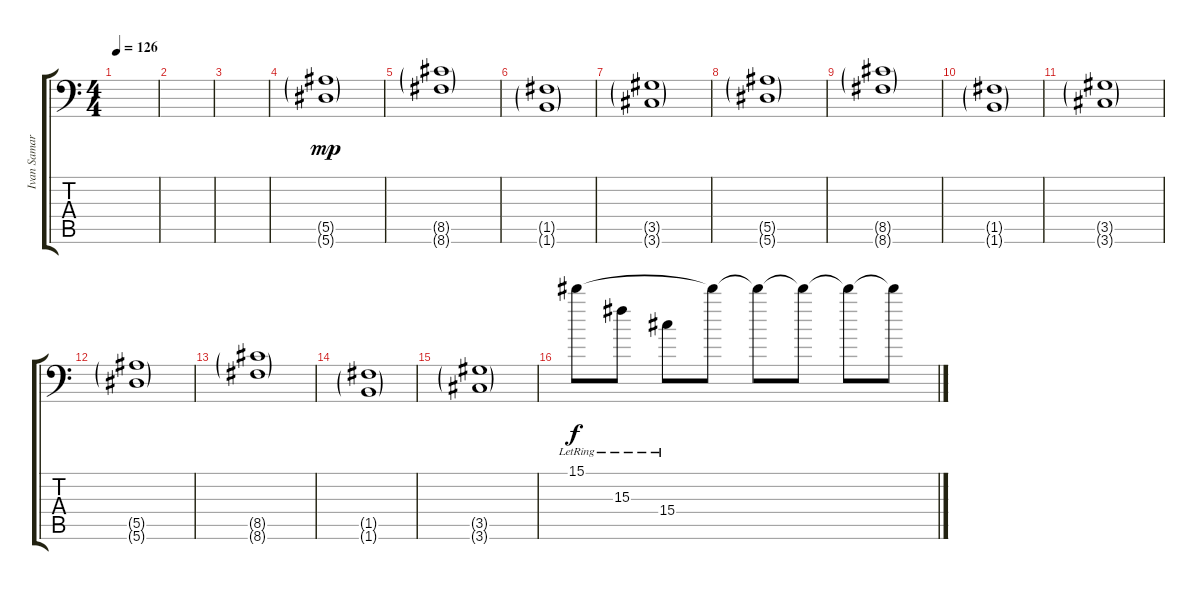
\track ("Ivan Samarin" "Ivan Samar") {instrument distortionguitar}
\staff {score tabs}
\tuning (C4 G3 Eb3 Bb2 F2 Bb1) {hide}
\ts (4 4)
\tempo 126
\clef f4
\ks c
|
|
|
(5.5{g} 5.6{g}).1{dy mp} |
(8.5{g} 8.6{g}).1 |
(1.5{g} 1.6{g}).1 |
(3.5{g} 3.6{g}).1 |
(5.5{g} 5.6{g}).1 |
(8.5{g} 8.6{g}).1 |
(1.5{g} 1.6{g}).1 |
(3.5{g} 3.6{g}).1 |
(5.5{g} 5.6{g}).1 |
(8.5{g} 8.6{g}).1 |
(1.5{g} 1.6{g}).1 |
(3.5{g} 3.6{g}).1 |
15.1{lr}.8{dy f} 15.3{lr}.8 15.4{lr}.8 15.1{t}.8 15.1{t}.8 15.1{t}.8 15.1{t}.8 15.1{t}.8
